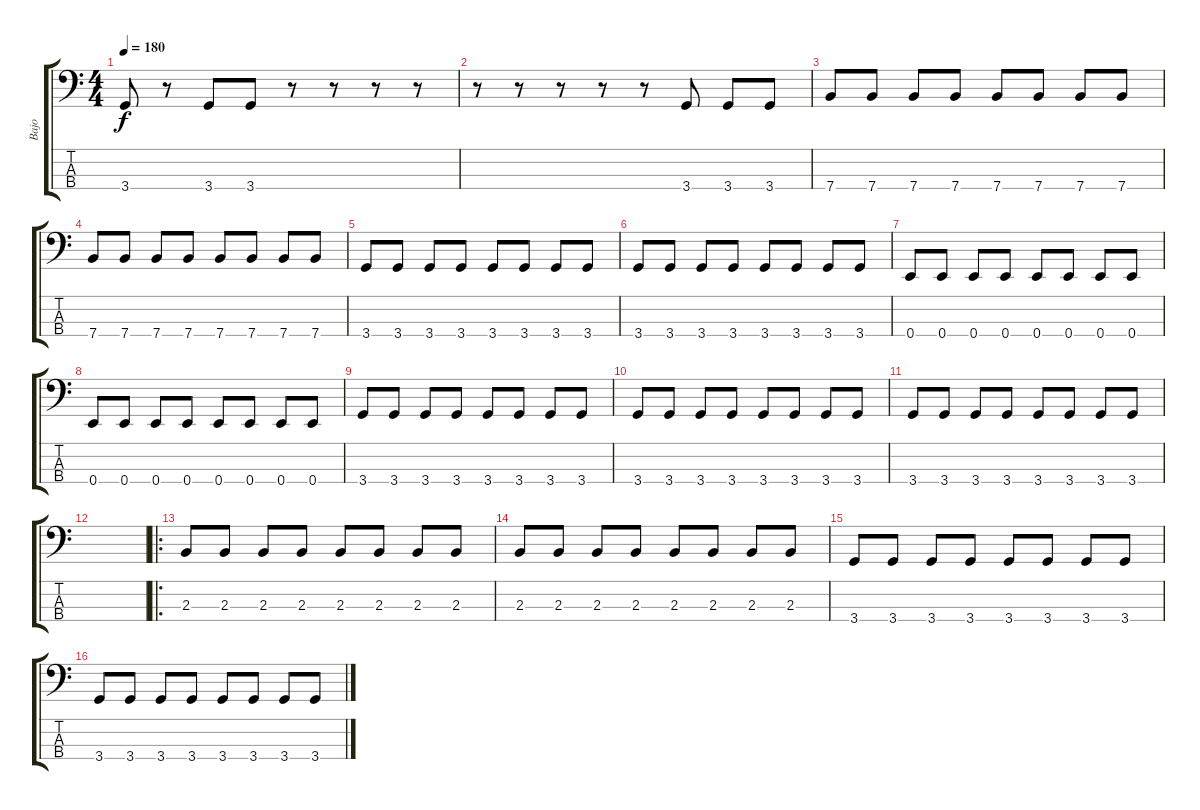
\track ("Bajo" "Bajo") {instrument electricbassfinger}
\staff {score tabs}
\tuning (G2 D2 A1 E1) {hide}
\ts (4 4)
\tempo 180
\clef f4
\ks c
3.4.8{dy f} r.8 3.4.8 3.4.8 r.8 r.8 r.8 r.8 |
r.8 r.8 r.8 r.8 r.8 3.4.8 3.4.8 3.4.8 |
7.4.8 7.4.8 7.4.8 7.4.8 7.4.8 7.4.8 7.4.8 7.4.8 |
7.4.8 7.4.8 7.4.8 7.4.8 7.4.8 7.4.8 7.4.8 7.4.8 |
3.4.8 3.4.8 3.4.8 3.4.8 3.4.8 3.4.8 3.4.8 3.4.8 |
3.4.8 3.4.8 3.4.8 3.4.8 3.4.8 3.4.8 3.4.8 3.4.8 |
0.4.8 0.4.8 0.4.8 0.4.8 0.4.8 0.4.8 0.4.8 0.4.8 |
0.4.8 0.4.8 0.4.8 0.4.8 0.4.8 0.4.8 0.4.8 0.4.8 |
3.4.8 3.4.8 3.4.8 3.4.8 3.4.8 3.4.8 3.4.8 3.4.8 |
3.4.8 3.4.8 3.4.8 3.4.8 3.4.8 3.4.8 3.4.8 3.4.8 |
3.4.8 3.4.8 3.4.8 3.4.8 3.4.8 3.4.8 3.4.8 3.4.8 |
|
\ro
2.3.8 2.3.8 2.3.8 2.3.8 2.3.8 2.3.8 2.3.8 2.3.8 |
2.3.8 2.3.8 2.3.8 2.3.8 2.3.8 2.3.8 2.3.8 2.3.8 |
3.4.8 3.4.8 3.4.8 3.4.8 3.4.8 3.4.8 3.4.8 3.4.8 |
3.4.8 3.4.8 3.4.8 3.4.8 3.4.8 3.4.8 3.4.8 3.4.8
